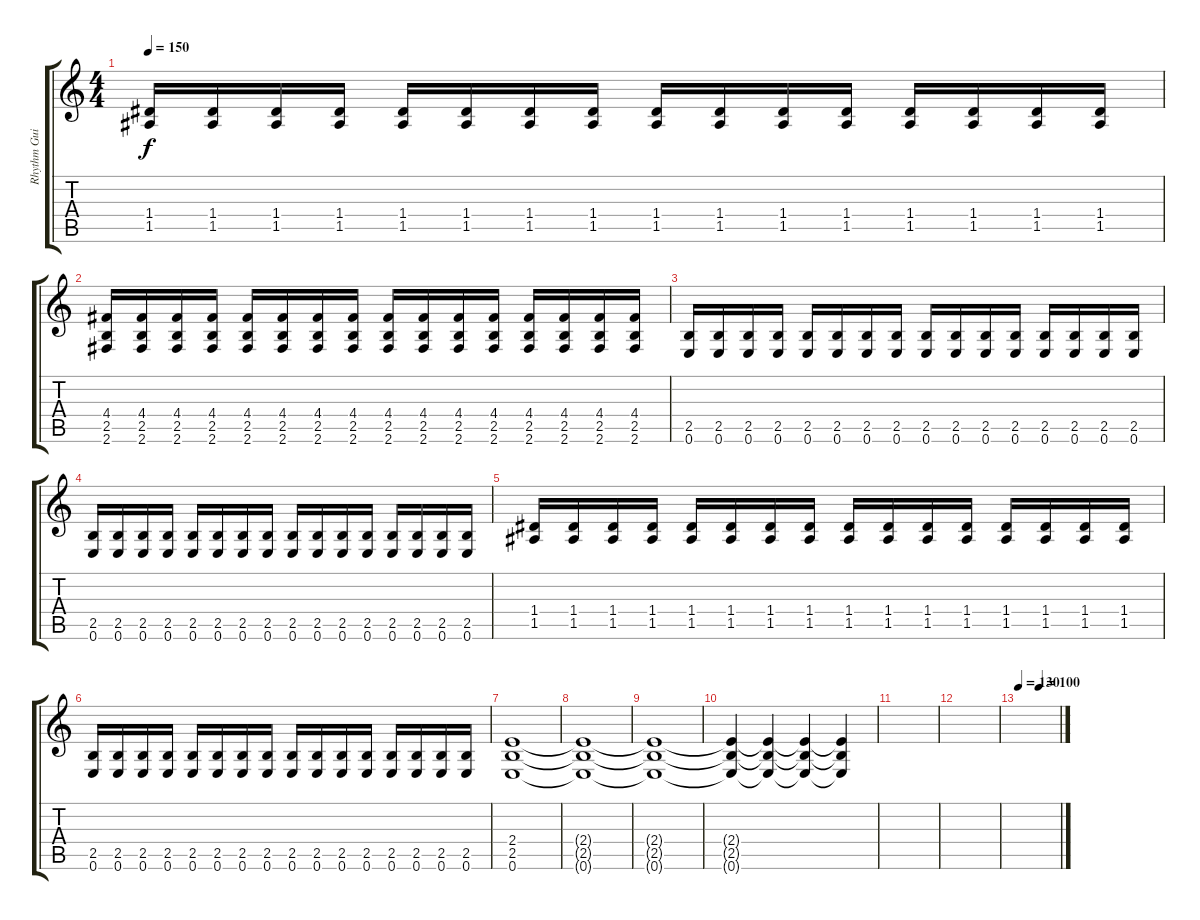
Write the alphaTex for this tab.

\track ("Rhythm Guitar" "Rhythm Gui") {instrument distortionguitar}
\staff {score tabs}
\tuning (E4 B3 G3 D3 A2 E2) {hide}
\ts (4 4)
\tempo 150
\clef g2
\ks c
(1.4 1.5).16{dy f} (1.4 1.5).16 (1.4 1.5).16 (1.4 1.5).16 (1.4 1.5).16 (1.4 1.5).16 (1.4 1.5).16 (1.4 1.5).16 (1.4 1.5).16 (1.4 1.5).16 (1.4 1.5).16 (1.4 1.5).16 (1.4 1.5).16 (1.4 1.5).16 (1.4 1.5).16 (1.4 1.5).16 |
(4.4 2.5 2.6).16 (4.4 2.5 2.6).16 (4.4 2.5 2.6).16 (4.4 2.5 2.6).16 (4.4 2.5 2.6).16 (4.4 2.5 2.6).16 (4.4 2.5 2.6).16 (4.4 2.5 2.6).16 (4.4 2.5 2.6).16 (4.4 2.5 2.6).16 (4.4 2.5 2.6).16 (4.4 2.5 2.6).16 (4.4 2.5 2.6).16 (4.4 2.5 2.6).16 (4.4 2.5 2.6).16 (4.4 2.5 2.6).16 |
(2.5 0.6).16 (2.5 0.6).16 (2.5 0.6).16 (2.5 0.6).16 (2.5 0.6).16 (2.5 0.6).16 (2.5 0.6).16 (2.5 0.6).16 (2.5 0.6).16 (2.5 0.6).16 (2.5 0.6).16 (2.5 0.6).16 (2.5 0.6).16 (2.5 0.6).16 (2.5 0.6).16 (2.5 0.6).16 |
(2.5 0.6).16 (2.5 0.6).16 (2.5 0.6).16 (2.5 0.6).16 (2.5 0.6).16 (2.5 0.6).16 (2.5 0.6).16 (2.5 0.6).16 (2.5 0.6).16 (2.5 0.6).16 (2.5 0.6).16 (2.5 0.6).16 (2.5 0.6).16 (2.5 0.6).16 (2.5 0.6).16 (2.5 0.6).16 |
(1.4 1.5).16 (1.4 1.5).16 (1.4 1.5).16 (1.4 1.5).16 (1.4 1.5).16 (1.4 1.5).16 (1.4 1.5).16 (1.4 1.5).16 (1.4 1.5).16 (1.4 1.5).16 (1.4 1.5).16 (1.4 1.5).16 (1.4 1.5).16 (1.4 1.5).16 (1.4 1.5).16 (1.4 1.5).16 |
(2.5 0.6).16 (2.5 0.6).16 (2.5 0.6).16 (2.5 0.6).16 (2.5 0.6).16 (2.5 0.6).16 (2.5 0.6).16 (2.5 0.6).16 (2.5 0.6).16 (2.5 0.6).16 (2.5 0.6).16 (2.5 0.6).16 (2.5 0.6).16 (2.5 0.6).16 (2.5 0.6).16 (2.5 0.6).16 |
(2.4 2.5 0.6).1 |
(2.4{t} 2.5{t} 0.6{t}).1 |
(2.4{t} 2.5{t} 0.6{t}).1 |
(2.4{t} 2.5{t} 0.6{t}).4{volume 11} (2.4{t} 2.5{t} 0.6{t}).4{volume 8} (2.4{t} 2.5{t} 0.6{t}).4{volume 5} (2.4{t} 2.5{t} 0.6{t}).4{volume 3} |
|
|
\tempo 130
\tempo (100 0.5)
